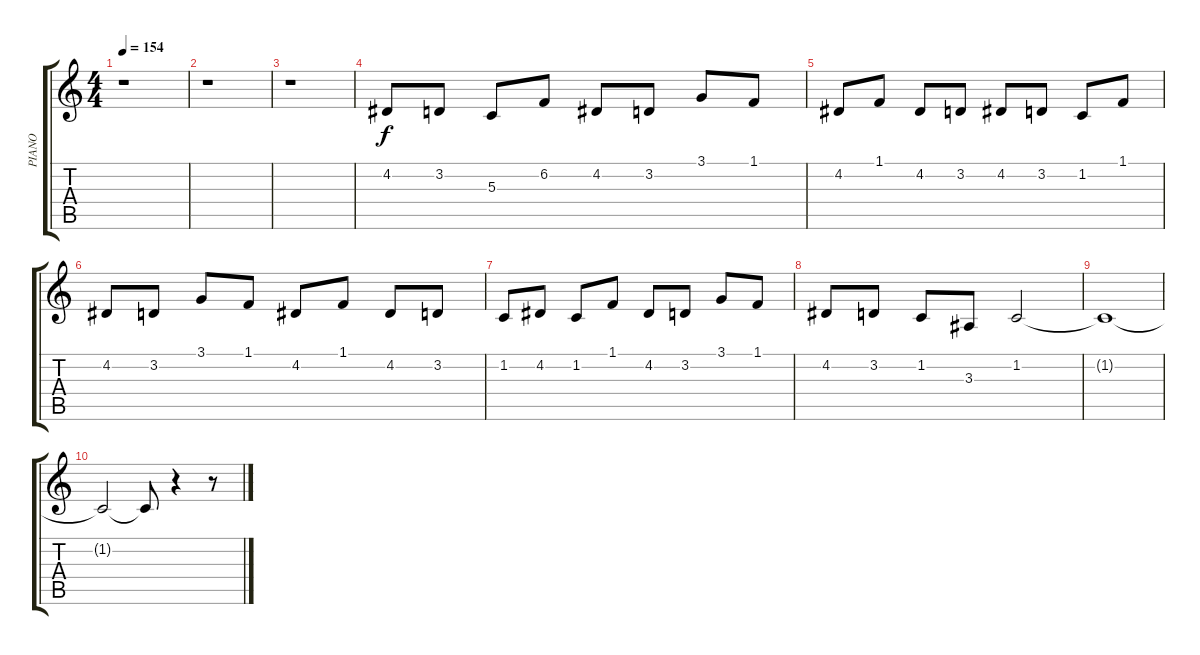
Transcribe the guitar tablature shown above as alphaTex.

\track ("PIANO" "PIANO") {instrument lead5charang}
\staff {score tabs}
\tuning (E4 B3 G3 D3 A2 E2) {hide}
\ts (4 4)
\tempo 154
\clef g2
\ks c
r.1{dy f} |
r.1 |
r.1 |
4.2.8 3.2.8 5.3.8 6.2.8 4.2.8 3.2.8 3.1.8 1.1.8 |
4.2.8 1.1.8 4.2.8 3.2.8 4.2.8 3.2.8 1.2.8 1.1.8 |
4.2.8 3.2.8 3.1.8 1.1.8 4.2.8 1.1.8 4.2.8 3.2.8 |
1.2.8 4.2.8 1.2.8 1.1.8 4.2.8 3.2.8 3.1.8 1.1.8 |
4.2.8 3.2.8 1.2.8 3.3.8 1.2.2 |
1.2{t}.1 |
1.2{t}.2 1.2{t}.8 r.4 r.8
